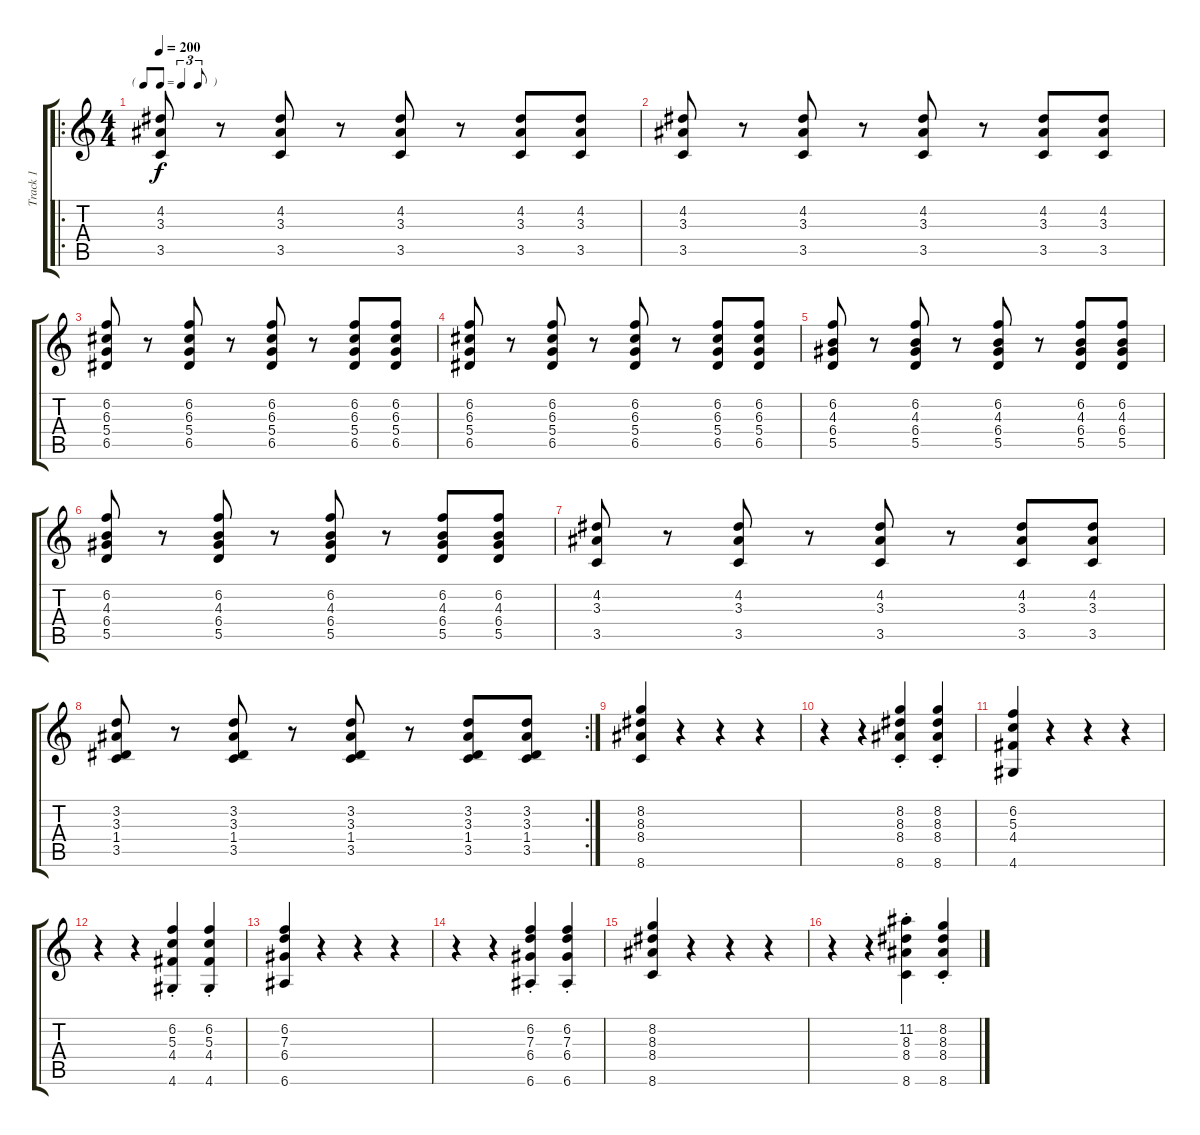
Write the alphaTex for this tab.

\track ("Track 1" "Track 1") {instrument electricguitarjazz}
\staff {score tabs}
\tuning (E4 B3 G3 D3 A2 E2) {hide}
\ro
\ts (4 4)
\tf triplet8th
\tempo 200
\clef g2
\ks c
(4.2 3.3 3.5).8{dy f} r.8 (4.2 3.3 3.5).8 r.8 (4.2 3.3 3.5).8 r.8 (4.2 3.3 3.5).8 (4.2 3.3 3.5).8 |
(4.2 3.3 3.5).8 r.8 (4.2 3.3 3.5).8 r.8 (4.2 3.3 3.5).8 r.8 (4.2 3.3 3.5).8 (4.2 3.3 3.5).8 |
(6.2 6.3 5.4 6.5).8 r.8 (6.2 6.3 5.4 6.5).8 r.8 (6.2 6.3 5.4 6.5).8 r.8 (6.2 6.3 5.4 6.5).8 (6.2 6.3 5.4 6.5).8 |
(6.2 6.3 5.4 6.5).8 r.8 (6.2 6.3 5.4 6.5).8 r.8 (6.2 6.3 5.4 6.5).8 r.8 (6.2 6.3 5.4 6.5).8 (6.2 6.3 5.4 6.5).8 |
(6.2 4.3 6.4 5.5).8 r.8 (6.2 4.3 6.4 5.5).8 r.8 (6.2 4.3 6.4 5.5).8 r.8 (6.2 4.3 6.4 5.5).8 (6.2 4.3 6.4 5.5).8 |
(6.2 4.3 6.4 5.5).8 r.8 (6.2 4.3 6.4 5.5).8 r.8 (6.2 4.3 6.4 5.5).8 r.8 (6.2 4.3 6.4 5.5).8 (6.2 4.3 6.4 5.5).8 |
(4.2 3.3 3.5).8 r.8 (4.2 3.3 3.5).8 r.8 (4.2 3.3 3.5).8 r.8 (4.2 3.3 3.5).8 (4.2 3.3 3.5).8 |
\rc 2
(3.2 3.3 1.4 3.5).8 r.8 (3.2 3.3 1.4 3.5).8 r.8 (3.2 3.3 1.4 3.5).8 r.8 (3.2 3.3 1.4 3.5).8 (3.2 3.3 1.4 3.5).8 |
(8.2 8.3 8.4 8.6).4 r.4 r.4 r.4 |
r.4 r.4 (8.2{st} 8.3{st} 8.4{st} 8.6{st}).4 (8.2{st} 8.3{st} 8.4{st} 8.6{st}).4 |
(6.2 5.3 4.4 4.6).4 r.4 r.4 r.4 |
r.4 r.4 (6.2{st} 5.3{st} 4.4{st} 4.6{st}).4 (6.2{st} 5.3{st} 4.4{st} 4.6{st}).4 |
(6.2 7.3 6.4 6.6).4 r.4 r.4 r.4 |
r.4 r.4 (6.2{st} 7.3{st} 6.4{st} 6.6{st}).4 (6.2{st} 7.3{st} 6.4{st} 6.6{st}).4 |
(8.2 8.3 8.4 8.6).4 r.4 r.4 r.4 |
r.4 r.4 (11.2{st} 8.3{st} 8.4{st} 8.6{st}).4 (8.2{st} 8.3{st} 8.4{st} 8.6{st}).4
